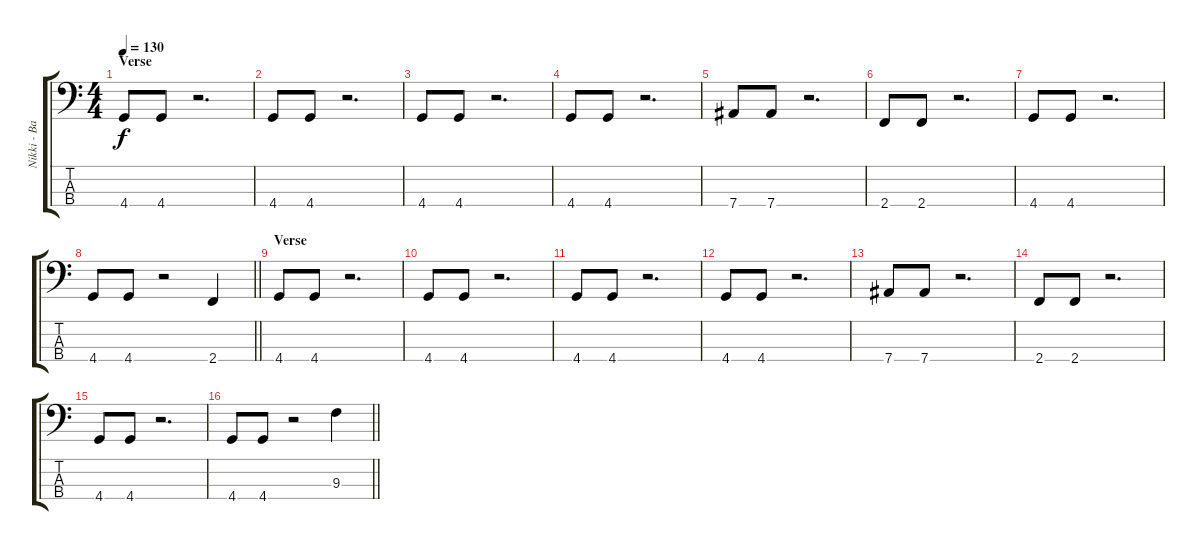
\track ("Nikki - Bass" "Nikki - Ba") {instrument electricbassfinger}
\staff {score tabs}
\tuning (Gb2 Db2 Ab1 Eb1) {hide}
\ts (4 4)
\section ("" "Verse")
\tempo 130
\clef f4
\ks c
4.4.8{dy f} 4.4.8 r.2{d} |
4.4.8 4.4.8 r.2{d} |
4.4.8 4.4.8 r.2{d} |
4.4.8 4.4.8 r.2{d} |
7.4.8 7.4.8 r.2{d} |
2.4.8 2.4.8 r.2{d} |
4.4.8 4.4.8 r.2{d} |
\barLineRight lightlight
4.4.8 4.4.8 r.2 2.4.4 |
\section ("" "Verse")
4.4.8 4.4.8 r.2{d} |
4.4.8 4.4.8 r.2{d} |
4.4.8 4.4.8 r.2{d} |
4.4.8 4.4.8 r.2{d} |
7.4.8 7.4.8 r.2{d} |
2.4.8 2.4.8 r.2{d} |
4.4.8 4.4.8 r.2{d} |
\barLineRight lightlight
4.4.8 4.4.8 r.2 9.3.4
